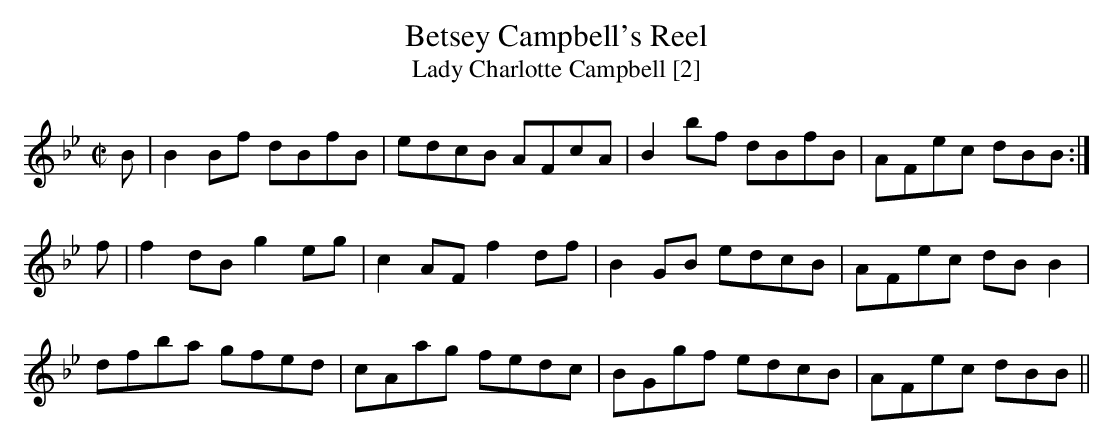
X:1
T:Betsey Campbell's Reel
T:Lady Charlotte Campbell [2]
M:C|
L:1/8
K:Bb
B|B2 Bf dBfB|edcB AFcA|B2 bf dBfB|AFec dBB:|
f|f2 dB g2 eg|c2 AF f2 df|B2 GB edcB|AFec dB B2|
dfba gfed|cAag fedc|BGgf edcB|AFec dBB||
